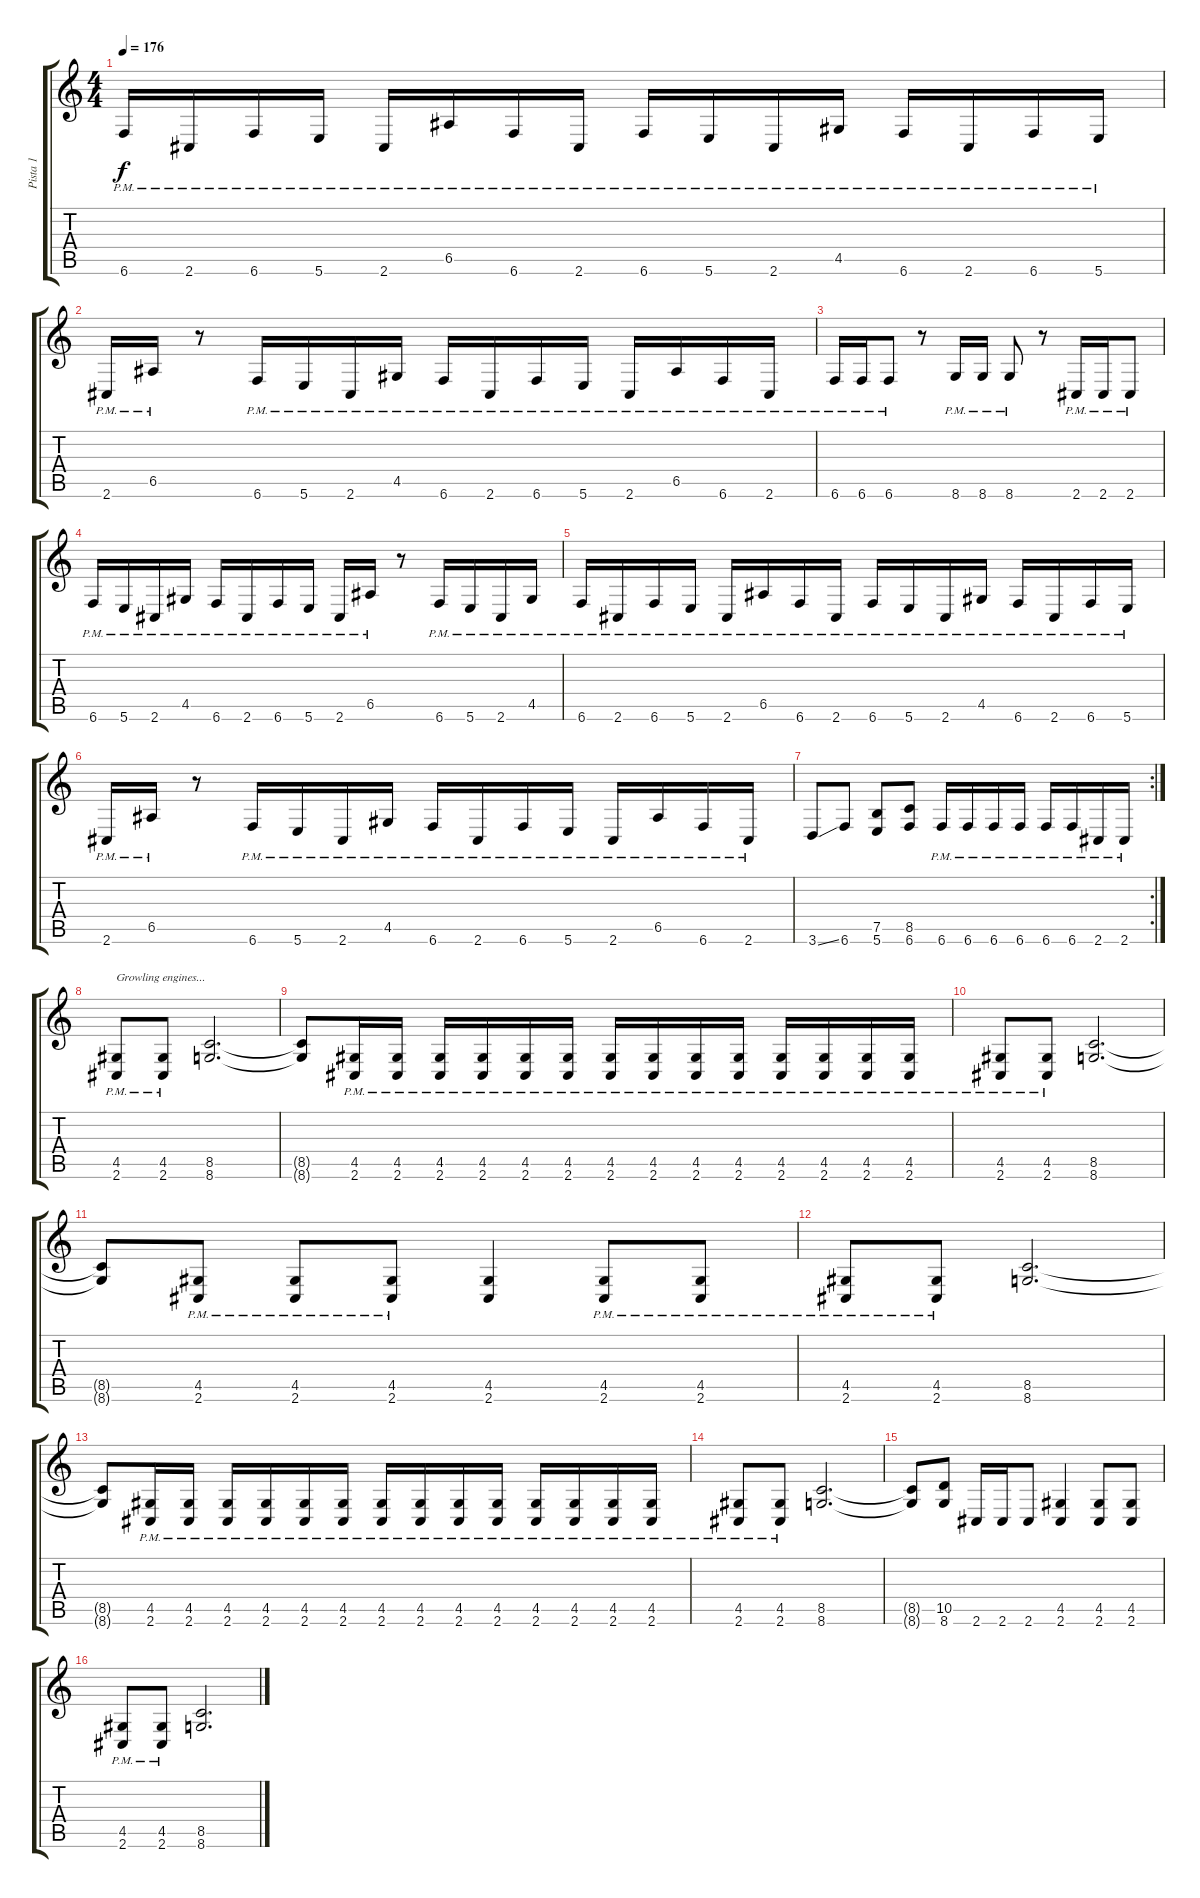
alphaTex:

\track ("Pista 1" "Pista 1") {instrument distortionguitar}
\staff {score tabs}
\tuning (B3 Gb3 D3 A2 E2 B1) {hide}
\ts (4 4)
\tempo 176
\clef g2
\ks c
6.6{pm}.16{dy f} 2.6{pm}.16 6.6{pm}.16 5.6{pm}.16 2.6{pm}.16 6.5{pm}.16 6.6{pm}.16 2.6{pm}.16 6.6{pm}.16 5.6{pm}.16 2.6{pm}.16 4.5{pm}.16 6.6{pm}.16 2.6{pm}.16 6.6{pm}.16 5.6{pm}.16 |
2.6{pm}.16 6.5{pm}.16 r.8 6.6{pm}.16 5.6{pm}.16 2.6{pm}.16 4.5{pm}.16 6.6{pm}.16 2.6{pm}.16 6.6{pm}.16 5.6{pm}.16 2.6{pm}.16 6.5{pm}.16 6.6{pm}.16 2.6{pm}.16 |
6.6{pm}.16 6.6{pm}.16 6.6{pm}.8 r.8 8.6{pm}.16 8.6{pm}.16 8.6{pm}.8 r.8 2.6{pm}.16 2.6{pm}.16 2.6{pm}.8 |
6.6{pm}.16 5.6{pm}.16 2.6{pm}.16 4.5{pm}.16 6.6{pm}.16 2.6{pm}.16 6.6{pm}.16 5.6{pm}.16 2.6{pm}.16 6.5{pm}.16 r.8 6.6{pm}.16 5.6{pm}.16 2.6{pm}.16 4.5{pm}.16 |
6.6{pm}.16 2.6{pm}.16 6.6{pm}.16 5.6{pm}.16 2.6{pm}.16 6.5{pm}.16 6.6{pm}.16 2.6{pm}.16 6.6{pm}.16 5.6{pm}.16 2.6{pm}.16 4.5{pm}.16 6.6{pm}.16 2.6{pm}.16 6.6{pm}.16 5.6{pm}.16 |
2.6{pm}.16 6.5{pm}.16 r.8 6.6{pm}.16 5.6{pm}.16 2.6{pm}.16 4.5{pm}.16 6.6{pm}.16 2.6{pm}.16 6.6{pm}.16 5.6{pm}.16 2.6{pm}.16 6.5{pm}.16 6.6{pm}.16 2.6{pm}.16 |
\rc 2
3.6{ss}.8 6.6.8 (7.5 5.6).8 (8.5 6.6).8 6.6{pm}.16 6.6{pm}.16 6.6{pm}.16 6.6{pm}.16 6.6{pm}.16 6.6{pm}.16 2.6{pm}.16 2.6{pm}.16 |
(4.5{pm} 2.6{pm}).8{txt "Growling engines..."} (4.5{pm} 2.6{pm}).8 (8.5 8.6).2{d} |
(8.5{t} 8.6{t}).8 (4.5{pm} 2.6{pm}).16 (4.5{pm} 2.6{pm}).16 (4.5{pm} 2.6{pm}).16 (4.5{pm} 2.6{pm}).16 (4.5{pm} 2.6{pm}).16 (4.5{pm} 2.6{pm}).16 (4.5{pm} 2.6{pm}).16 (4.5{pm} 2.6{pm}).16 (4.5{pm} 2.6{pm}).16 (4.5{pm} 2.6{pm}).16 (4.5{pm} 2.6{pm}).16 (4.5{pm} 2.6{pm}).16 (4.5{pm} 2.6{pm}).16 (4.5{pm} 2.6{pm}).16 |
(4.5{pm} 2.6{pm}).8 (4.5{pm} 2.6{pm}).8 (8.5 8.6).2{d} |
(8.5{t} 8.6{t}).8 (4.5{pm} 2.6{pm}).8 (4.5{pm} 2.6{pm}).8 (4.5{pm} 2.6{pm}).8 (4.5 2.6).4 (4.5{pm} 2.6{pm}).8 (4.5{pm} 2.6{pm}).8 |
(4.5{pm} 2.6{pm}).8 (4.5{pm} 2.6{pm}).8 (8.5 8.6).2{d} |
(8.5{t} 8.6{t}).8 (4.5{pm} 2.6{pm}).16 (4.5{pm} 2.6{pm}).16 (4.5{pm} 2.6{pm}).16 (4.5{pm} 2.6{pm}).16 (4.5{pm} 2.6{pm}).16 (4.5{pm} 2.6{pm}).16 (4.5{pm} 2.6{pm}).16 (4.5{pm} 2.6{pm}).16 (4.5{pm} 2.6{pm}).16 (4.5{pm} 2.6{pm}).16 (4.5{pm} 2.6{pm}).16 (4.5{pm} 2.6{pm}).16 (4.5{pm} 2.6{pm}).16 (4.5{pm} 2.6{pm}).16 |
(4.5{pm} 2.6{pm}).8 (4.5{pm} 2.6{pm}).8 (8.5 8.6).2{d} |
(8.5{t} 8.6{t}).8 (10.5 8.6).8 2.6.16 2.6.16 2.6.8 (4.5 2.6).4 (4.5 2.6).8 (4.5 2.6).8 |
(4.5{pm} 2.6{pm}).8 (4.5{pm} 2.6{pm}).8 (8.5 8.6).2{d}
